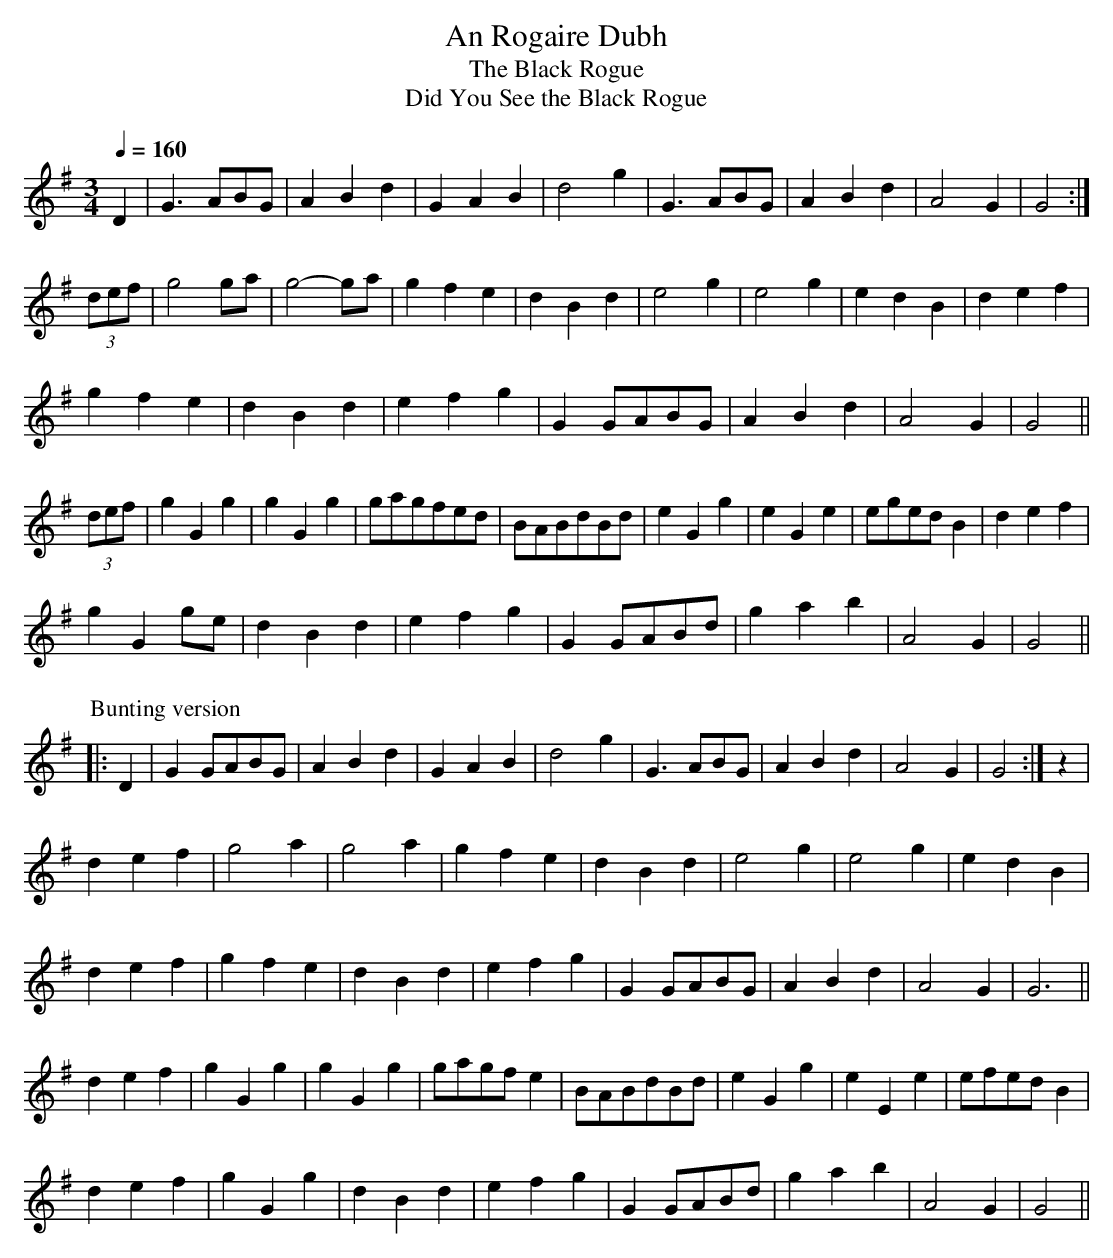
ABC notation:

X:1
T:An Rogaire Dubh
T:Black Rogue, The
T:Did You See the Black Rogue
M:3/4
L:1/8
Q:1/4=160
K:G
D2 | G3ABG | A2B2d2 | G2A2B2 | d4g2 | G3ABG | A2B2d2 | A4G2 | G4 :|
(3def | g4ga | g4-ga | g2f2e2 | d2B2d2 | e4g2 | e4g2 | e2d2B2 | d2e2f2 |
g2f2e2 | d2B2d2 | e2f2g2 | G2GABG | A2B2d2 | A4G2 | G4 ||
(3def | g2G2g2 | g2G2g2 | gagfed | BABdBd | e2G2g2 | e2G2e2 | egedB2 | d2e2f2 |
g2G2ge | d2B2d2 | e2f2g2 | G2GABd | g2a2b2 | A4G2 | G4 ||
P:Bunting version
|: D2 | G2GABG | A2B2d2 | G2A2B2 | d4g2 | G3ABG | A2B2d2 | A4G2 | G4 :| z2 |
d2e2f2 | g4a2 | g4a2 | g2f2e2 | d2B2d2 | e4g2 | e4g2 | e2d2B2 |
d2e2f2 | g2f2e2 | d2B2d2 | e2f2g2 | G2GABG | A2B2d2 | A4G2 | G6 ||
d2e2f2 | g2G2g2 | g2G2g2 | gagfe2 | BABdBd | e2G2g2 | e2E2e2 | efedB2 |
d2e2f2 | g2G2g2 | d2B2d2 | e2f2g2 | G2GABd | g2a2b2 | A4G2 | G4 ||
